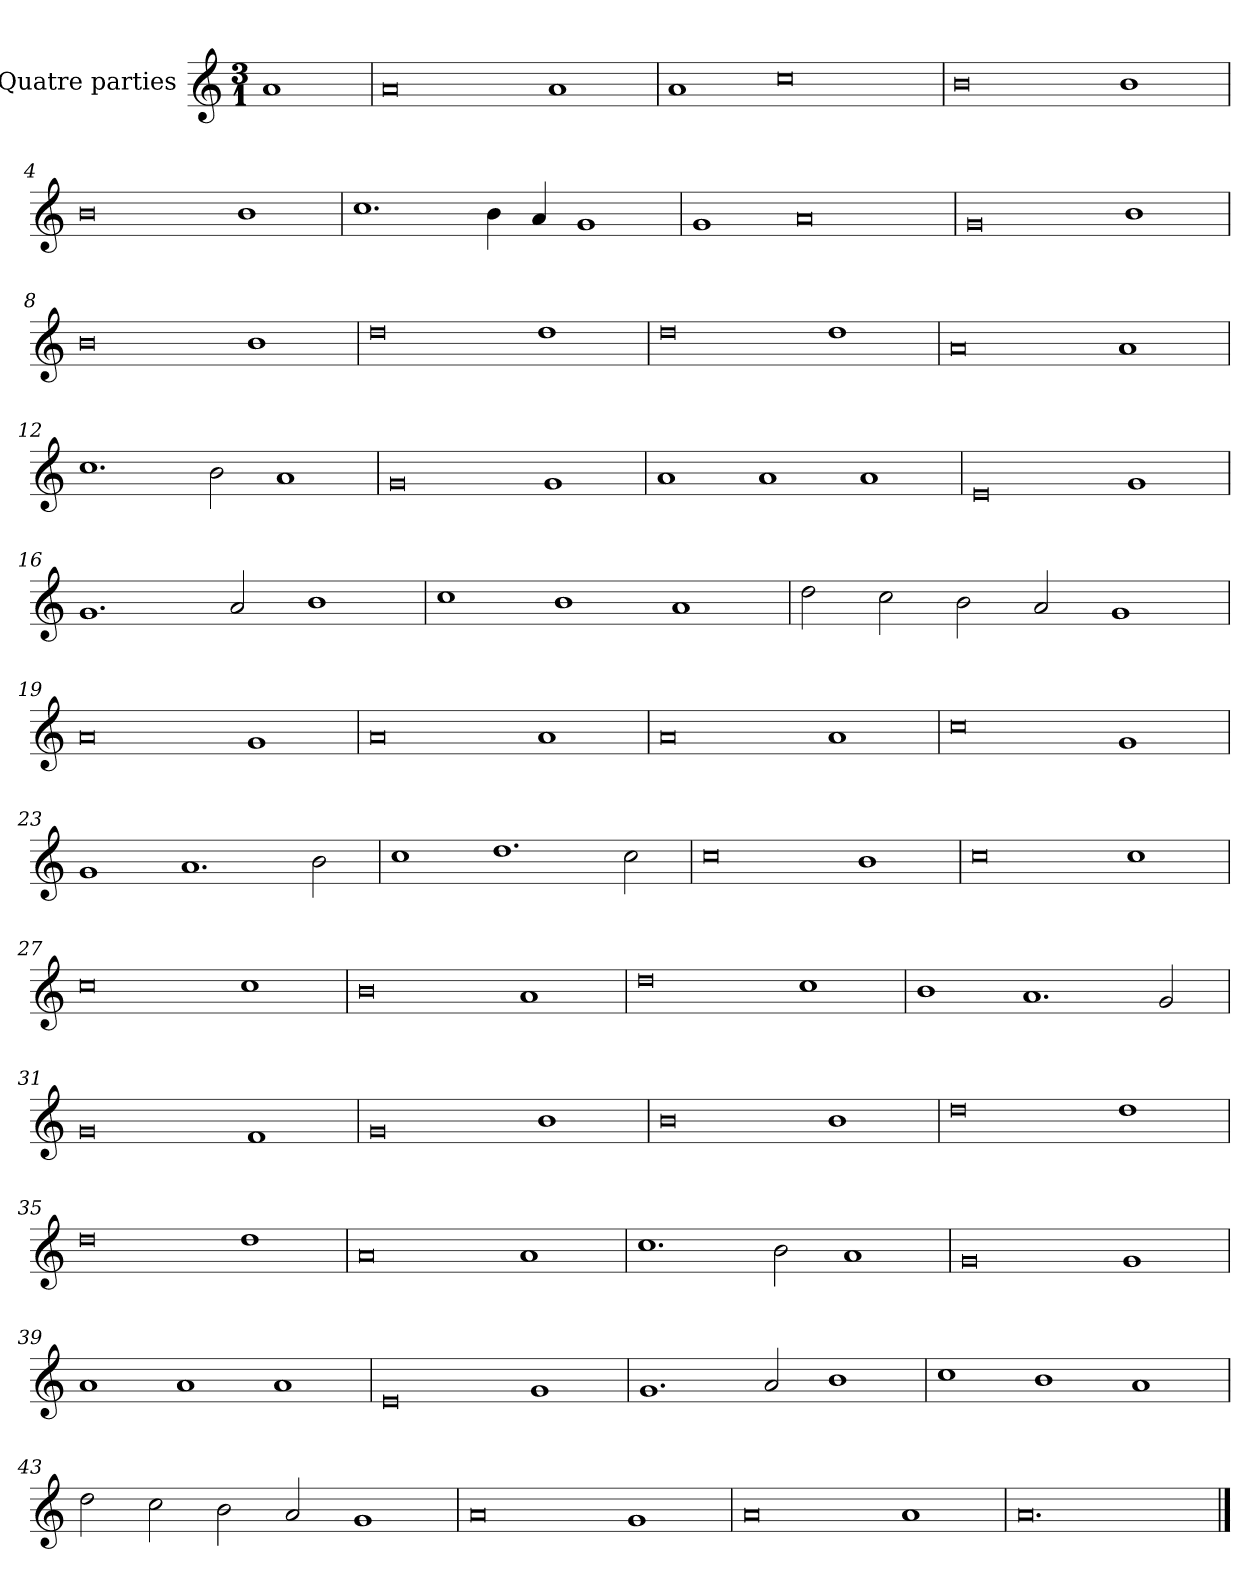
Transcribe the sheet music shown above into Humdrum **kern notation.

**kern
*part1
*staff1
*I"Quatre parties
*clefG2
*k[]
*M3/1
*MM360
=
1a
=1
0a
1a
=2
1a
0cc
=3
0b
1b
=4
0b
1b
=5
1.cc
4b\
4a/
1g
=6
1g
0a
=7
0g
1b
=8
0b
1b
=9
0dd
1dd
=10
0dd
1dd
=11
0a
1a
=12
1.cc
2b\
1a
=13
0g
1g
=14
1a
1a
1a
=15
0e
1g
=16
1.g
2a/
1b
=17
1cc
1b
1a
=18
2dd\
2cc\
2b\
2a/
1g
=19
0a
1g
=20
0a
1a
=21
0a
1a
=22
0cc
1g
=23
1g
1.a
2b\
=24
1cc
1.dd
2cc\
=25
0cc
1b
=26
0cc
1cc
=27
0cc
1cc
=28
0b
1a
=29
0dd
1cc
=30
1b
1.a
2g/
=31
0g
1f
=32
0g
1b
=33
0b
1b
=34
0dd
1dd
=35
0dd
1dd
=36
0a
1a
=37
1.cc
2b\
1a
=38
0g
1g
=39
1a
1a
1a
=40
0e
1g
=41
1.g
2a/
1b
=42
1cc
1b
1a
=43
2dd\
2cc\
2b\
2a/
1g
=44
0a
1g
=45
0a
1a
=46
0.a
==
*-
